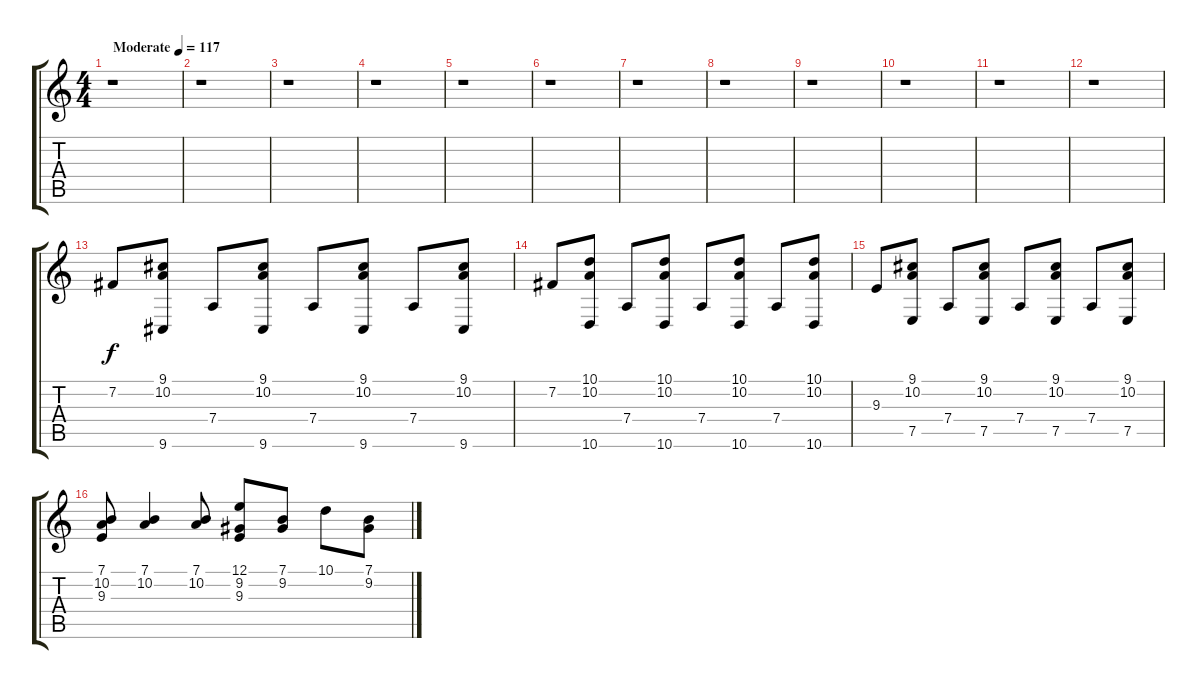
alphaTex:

\track "" {instrument stringensemble1}
\staff {score tabs}
\tuning (E4 B3 G3 D3 A2 E2) {hide}
\ts (4 4)
\tempo (117 "Moderate")
\clef g2
\ks c
r.1{dy f instrument stringensemble1} |
r.1 |
r.1 |
r.1 |
r.1 |
r.1 |
r.1 |
r.1 |
r.1 |
r.1 |
r.1 |
r.1 |
7.2.8 (9.1 10.2 9.6).8 7.4.8 (9.1 10.2 9.6).8 7.4.8 (9.1 10.2 9.6).8 7.4.8 (9.1 10.2 9.6).8 |
7.2.8 (10.1 10.2 10.6).8 7.4.8 (10.1 10.2 10.6).8 7.4.8 (10.1 10.2 10.6).8 7.4.8 (10.1 10.2 10.6).8 |
9.3.8 (9.1 10.2 7.5).8 7.4.8 (9.1 10.2 7.5).8 7.4.8 (9.1 10.2 7.5).8 7.4.8 (9.1 10.2 7.5).8 |
(7.1 10.2 9.3).8 (7.1 10.2).4 (7.1 10.2).8 (12.1 9.2 9.3).8 (7.1 9.2).8 10.1.8 (7.1 9.2).8
